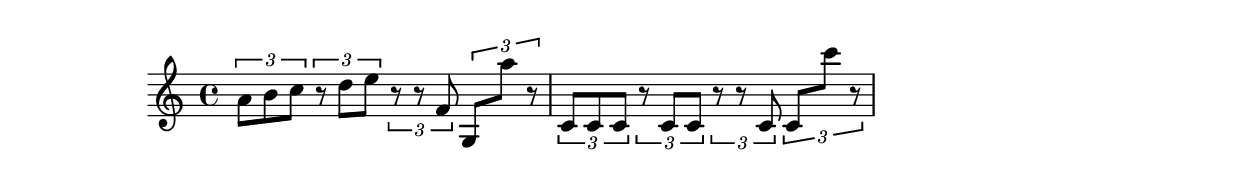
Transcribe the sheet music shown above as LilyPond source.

%% http://lsr.di.unimi.it/LSR/Item?id=860
%% see also http://lilypond.org/doc/v2.18/Documentation/notation/writing-rhythms#tuplets

tupletAtNoteHeads =
        \override TupletBracket.before-line-breaking =
          #(lambda (grob)
            (let* ((tuplet-dir (ly:grob-property grob 'direction))
                   (note-columns (ly:grob-array->list (ly:grob-object grob 'note-columns)))
                   (note-heads-array-list 
                                (flatten-list
                                  (map 
                                    (lambda (x) 
                                      (ly:grob-object x 'note-heads))
                                        note-columns)))
                   (note-heads 
                   	(flatten-list 
                   	  (map 
                   	    (lambda (x) 
                   	      (ly:grob-array->list x)) 
                   	        note-heads-array-list)))
                  (stems (map (lambda (x) (ly:grob-object x 'stem)) note-heads))
                  (stem-dirs (map (lambda (x) (ly:grob-property x 'direction)) stems))
                  (sorted-stems-dirs-list (sort-list stem-dirs (lambda (a b) (< a b))))
                  (equal-stems-dir? (= (car sorted-stems-dirs-list) (car (reverse sorted-stems-dirs-list)))))
        (if (and equal-stems-dir? (= (car sorted-stems-dirs-list) tuplet-dir))
          (ly:grob-set-property! grob 'direction (* -1 (car sorted-stems-dirs-list)))
          ;; With 2.14.2 the log-warning is sometimes misleading.
          ;; Works nice with higher versions.
          (ly:warning "Kneed beam detected - if desired, adjust TupletBracket manually."))))

\relative c' {
        \override TupletBracket.bracket-visibility = ##t
        \tupletAtNoteHeads
        \tuplet 3/2 { a'8 b c }
        \tuplet 3/2 { r8 d e } 
        \tuplet 3/2 { r8 r f, }
        \tuplet 3/2 { g, a'' r } 
        \tuplet 3/2 { c,,8 c c }
        \tuplet 3/2 { r8 c c } 
        \tuplet 3/2 { r8 r c }
        \tuplet 3/2 { c c'' r }
}
